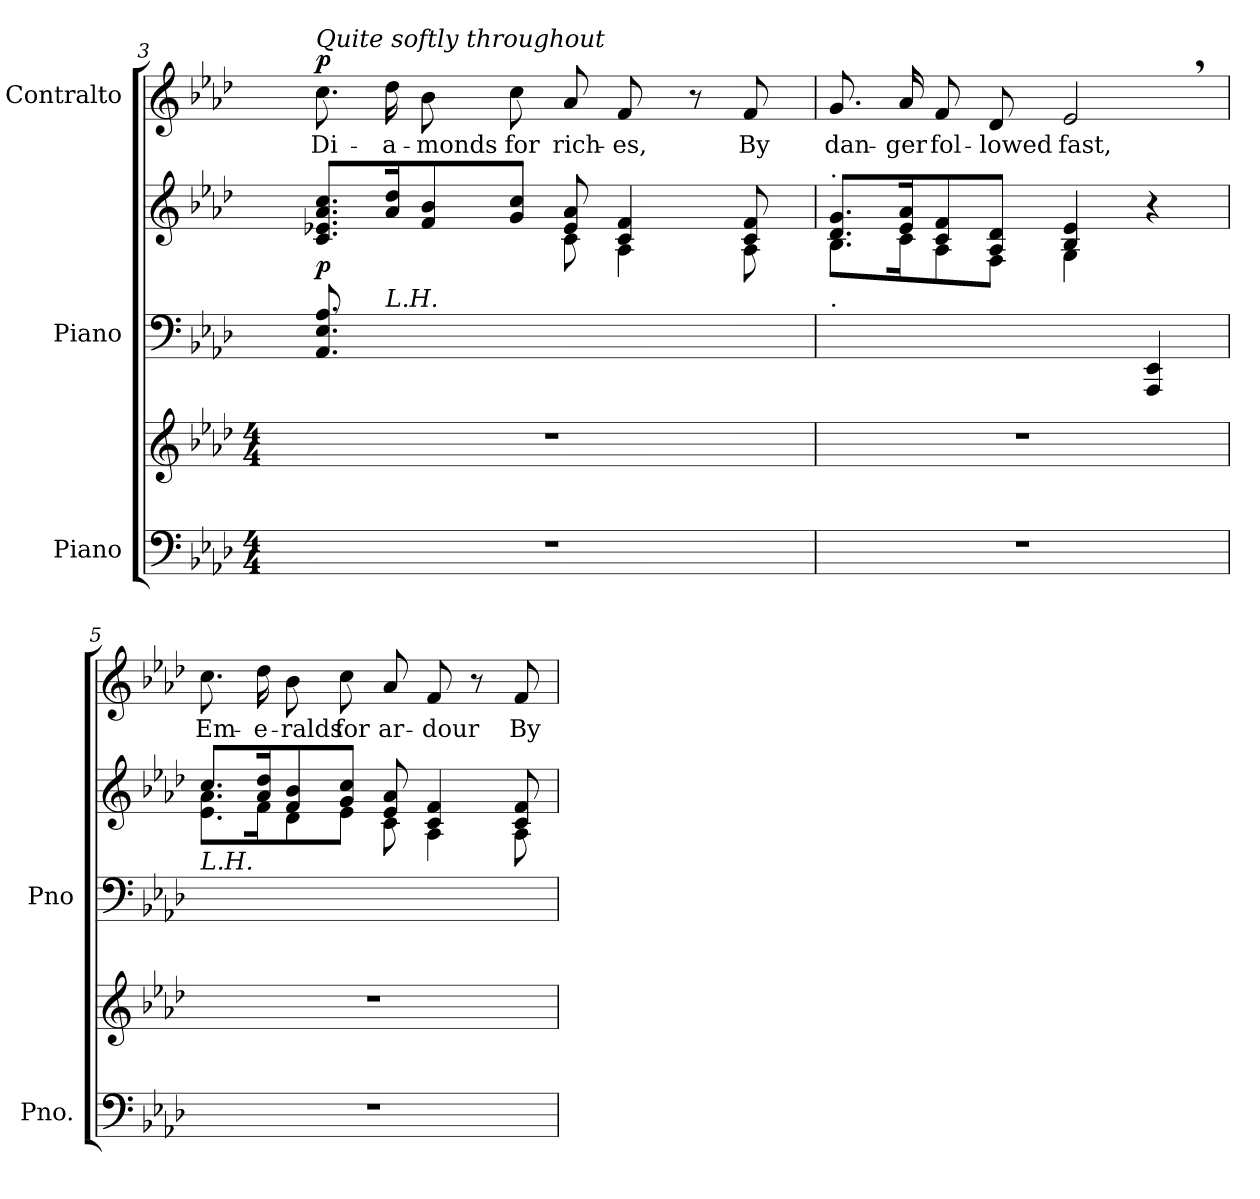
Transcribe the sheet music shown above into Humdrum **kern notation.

**kern	**kern	**kern	**kern	**dynam	**kern	**text	**dynam
*part3	*part3	*part2	*part2	*part2	*part1	*part1	*part1
*staff5	*staff4	*staff3	*staff2	*staff2/3	*staff1	*staff1	*staff1
*I"Piano	*	*I"Piano	*	*	*I"Contralto	*	*
*I'Pno.	*	*I'Pno	*	*	*	*	*
!!LO:LB:g=z
*clefF4	*clefG2	*clefF4	*clefG2	*	*clefG2	*	*
*k[b-e-a-d-]	*k[b-e-a-d-]	*k[b-e-a-d-]	*k[b-e-a-d-]	*	*k[b-e-a-d-]	*	*
*M4/4	*M4/4	*	*	*	*	*	*
=3	=3	=3	=3	=3	=3	=3	=3
*	*	*	*^	*	*	*	*
!	!	!	!	!	!	!LO:TX:a:i:t=Quite softly throughout	!	!
!	!	!	!	!	!LO:DY:b	!	!LO:LY:b	!LO:DY:a
1r	1r	8.AA-/ 8.E-/ 8.A-/L	8.c/ 8.e-X/ 8.a-/ 8.cc/L	8.ryy	p	8.cc\	Di-	p
!	!	!LO:TX:a:i:t=L.H.	!	!	!	!	!	!
!	!	!	!	!	!	!	!LO:LY:b	!
.	.	2ryy	16a-/ 16dd-/K	16f\K	.	16dd-\	-a-	.
!	!	!	!	!	!	!	!LO:LY:b	!
.	.	.	8f/ 8b-/	8d-\	.	8b-\	-monds	.
!	!	!	!	!	!	!	!LO:LY:b	!
.	.	.	8g/ 8cc/J	8e-\J	.	8cc\	for	.
!	!	!	!	!	!	!	!LO:LY:b	!
.	.	.	8e-/ 8a-/	8c\	.	8a-/	rich-	.
!	!	!	!	!	!	!	!LO:LY:b	!
.	.	.	4c/ 4f/	4A-\	.	8f/	-es,	.
.	.	4ryy	.	.	.	.	.	.
.	.	.	.	.	.	8r	.	.
!	!	!	!	!	!	!	!LO:LY:b	!
.	.	.	8c/ 8f/	8A-\	.	8f/	By	.
.	.	16ryy	.	.	.	.	.	.
=4	=4	=4	=4	=4	=4	=4	=4	=4
!	!	!	!LO:TX:a:t=.	!	!	!	!	!
!	!	!LO:TX:a:t=.	!	!	!	!	!	!
!	!	!	!	!	!	!	!LO:LY:b	!
1r	1r	2.ryy	8.d-/ 8.g/L	8.B-\L	.	8.g/	dan-	.
!	!	!	!	!	!	!	!LO:LY:b	!
.	.	.	16e-/ 16a-/K	16c\K	.	16a-/	-ger	.
!	!	!	!	!	!	!	!LO:LY:b	!
.	.	.	8c/ 8f/	8A-\	.	8f/	fol-	.
!	!	!	!	!	!	!	!LO:LY:b	!
.	.	.	8A-/ 8d-/J	8F\J	.	8d-/	-lowed	.
!	!	!	!	!	!	!	!LO:LY:b	!
.	.	.	4B-/ 4e-/	4G\	.	2e-,/	fast,	.
.	.	(>4AAA-/ 4EE-/	4r	4ryy	.	.	.	.
!!LO:LB:g=z
=5	=5	=5	=5	=5	=5	=5	=5	=5
!	!	!LO:TX:a:i:t=L.H.	!	!	!	!	!	!
!	!	!	!	!	!	!	!LO:LY:b	!
1r	1r	1ryy	8.cc/L	8.e-\ 8.a-\L)	.	8.cc\	Em-	.
!	!	!	!	!	!	!	!LO:LY:b	!
.	.	.	16a-/ 16dd-/K	16f\K	.	16dd-\	-e-	.
!	!	!	!	!	!	!	!LO:LY:b	!
.	.	.	8f/ 8b-/	8d-\	.	8b-\	-ralds	.
!	!	!	!	!	!	!	!LO:LY:b	!
.	.	.	8g/ 8cc/J	8e-\J	.	8cc\	for	.
!	!	!	!	!	!	!	!LO:LY:b	!
.	.	.	8e-/ 8a-/	8c\	.	8a-/	ar-	.
!	!	!	!	!	!	!	!LO:LY:b	!
.	.	.	4c/ 4f/	4A-\	.	8f/	-dour	.
.	.	.	.	.	.	8r	.	.
!	!	!	!	!	!	!	!LO:LY:b	!
.	.	.	8c/ 8f/	8A-\	.	8f/	By	.
*	*	*	*v	*v	*	*	*	*
=	=	=	=	=	=	=	=
*-	*-	*-	*-	*-	*-	*-	*-
